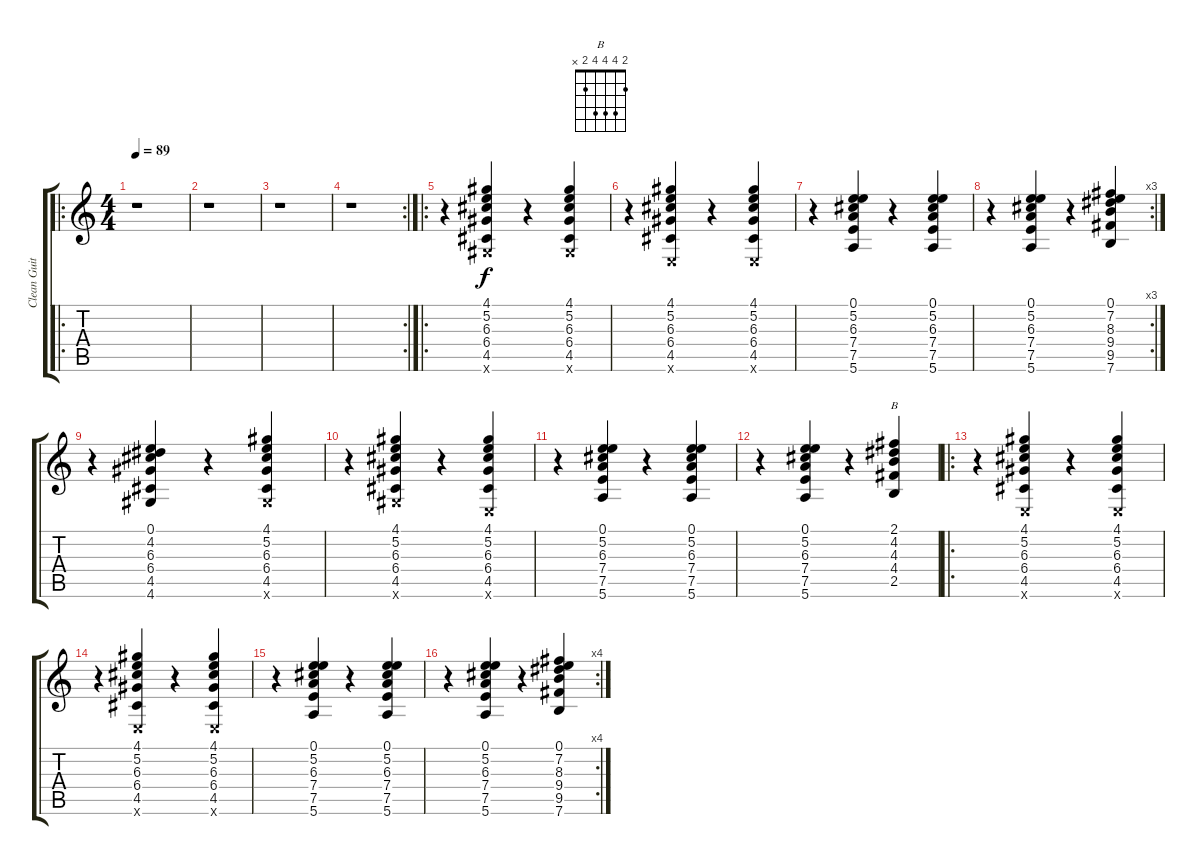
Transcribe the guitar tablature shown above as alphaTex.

\track ("Clean Guitar" "Clean Guit") {instrument electricguitarclean}
\staff {score tabs}
\tuning (E4 B3 G3 D3 A2 E2) {hide}
\chord ("B" 2 4 4 4 2 x)
\ro
\ts (4 4)
\tempo 89
\clef g2
\ks c
r.1{dy f instrument electricguitarclean} |
r.1 |
r.1 |
\rc 2
r.1 |
\ro
r.4 (4.1 5.2 6.3 6.4 4.5 4.6{x}).4 r.4 (4.1 5.2 6.3 6.4 4.5 4.6{x}).4 |
r.4 (4.1 5.2 6.3 6.4 4.5 0.6{x}).4 r.4 (4.1 5.2 6.3 6.4 4.5 0.6{x}).4 |
r.4 (0.1 5.2 6.3 7.4 7.5 5.6).4 r.4 (0.1 5.2 6.3 7.4 7.5 5.6).4 |
\rc 3
r.4 (0.1 5.2 6.3 7.4 7.5 5.6).4 r.4 (0.1 7.2 8.3 9.4 9.5 7.6).4 |
r.4 (0.1 4.2 6.3 6.4 4.5 4.6).4 r.4 (4.1 5.2 6.3 6.4 4.5 4.6{x}).4 |
r.4 (4.1 5.2 6.3 6.4 4.5 4.6{x}).4 r.4 (4.1 5.2 6.3 6.4 4.5 0.6{x}).4 |
r.4 (0.1 5.2 6.3 7.4 7.5 5.6).4 r.4 (0.1 5.2 6.3 7.4 7.5 5.6).4 |
r.4 (0.1 5.2 6.3 7.4 7.5 5.6).4 r.4 (2.1 4.2 4.3 4.4 2.5).4{ch "B"} |
\ro
r.4 (4.1 5.2 6.3 6.4 4.5 0.6{x}).4 r.4 (4.1 5.2 6.3 6.4 4.5 0.6{x}).4 |
r.4 (4.1 5.2 6.3 6.4 4.5 0.6{x}).4 r.4 (4.1 5.2 6.3 6.4 4.5 0.6{x}).4 |
r.4 (0.1 5.2 6.3 7.4 7.5 5.6).4 r.4 (0.1 5.2 6.3 7.4 7.5 5.6).4 |
\rc 4
r.4 (0.1 5.2 6.3 7.4 7.5 5.6).4 r.4 (0.1 7.2 8.3 9.4 9.5 7.6).4
